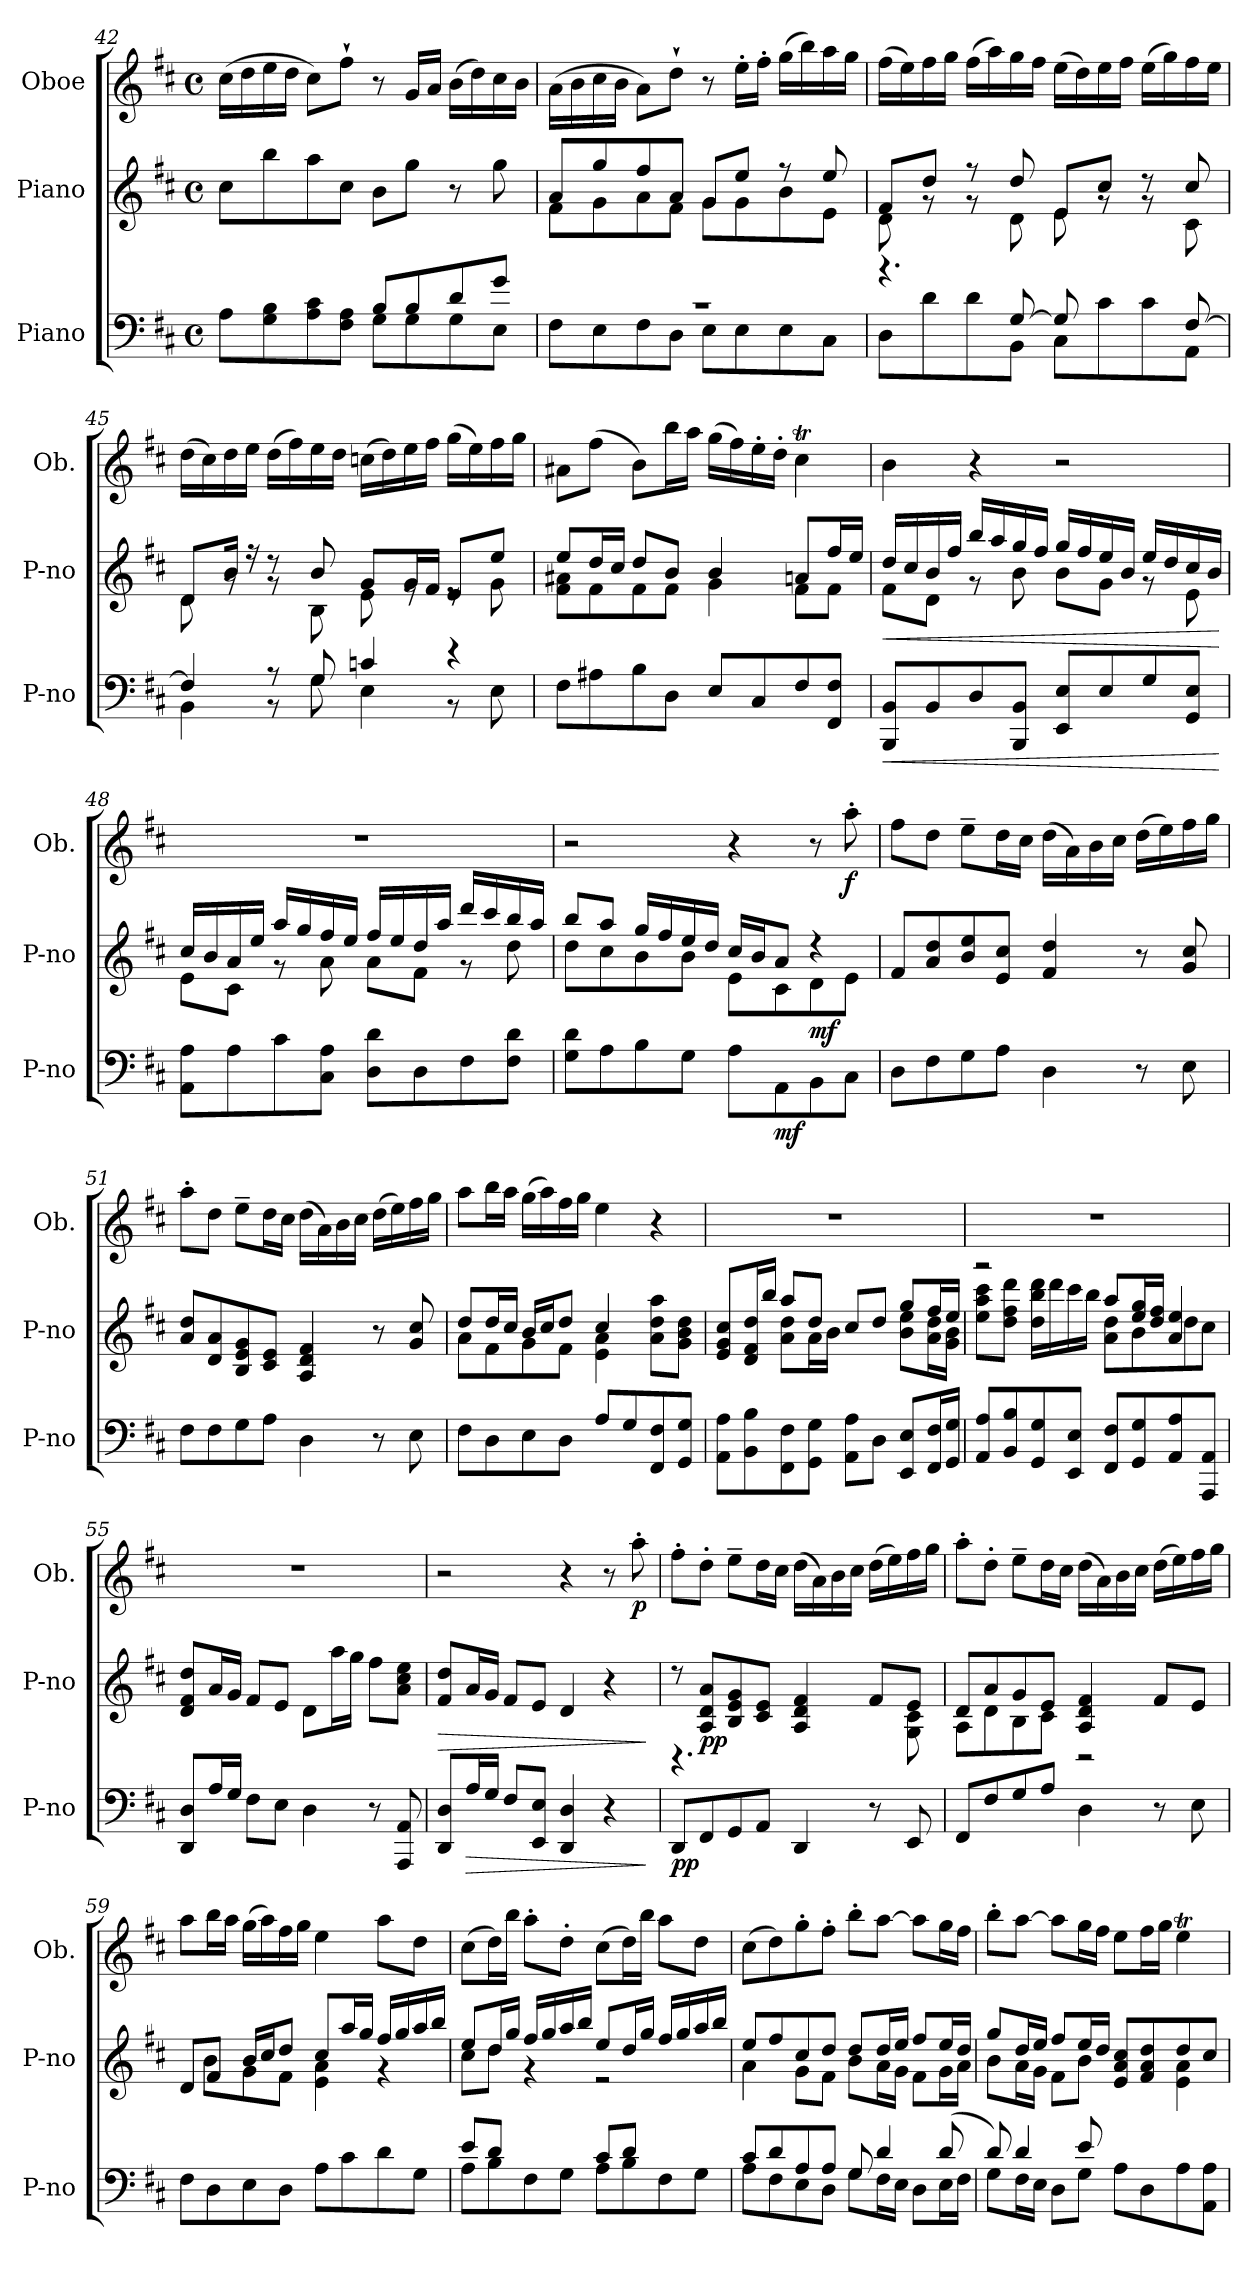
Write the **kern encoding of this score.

**kern	**dynam	**kern	**dynam	**kern	**dynam
*part3	*part3	*part2	*part2	*part1	*part1
*staff3	*staff3	*staff2	*staff2	*staff1	*staff1
*I"Piano	*	*I"Piano	*	*I"Oboe	*
*I'P-no	*	*I'P-no	*	*I'Ob.	*
*clefF4	*	*clefG2	*	*clefG2	*
*k[f#c#]	*	*k[f#c#]	*	*k[f#c#]	*
*M4/4	*	*M4/4	*	*M4/4	*
*met(c)	*	*met(c)	*	*met(c)	*
=42	=42	=42	=42	=42	=42
*^	*	*	*	*	*
8rFyy	8A\L	.	8cc#\L	.	(>16cc#\LL	.
.	.	.	.	.	16dd\	.
8ryy	8G\ 8B\	.	8bb\	.	16ee\	.
.	.	.	.	.	16dd\JJ	.
8rFyy	8A\ 8c#\	.	8aa\	.	8cc#\L)	.
8ryy	8F#\ 8A\J	.	8cc#\J	.	8ff#`\J	.
8B/L	8G\L	.	8b\L	.	8r	.
8B/	8G\	.	8gg\J	.	16g/LL	.
.	.	.	.	.	16a/JJ	.
8d/	8G\	.	8r	.	(>16b\LL	.
.	.	.	.	.	16dd\)	.
8g/J	8E\J	.	8gg\	.	16cc#\	.
.	.	.	.	.	16b\JJ	.
=43	=43	=43	=43	=43	=43	=43
*	*	*	*^	*	*	*
1r	8F#\L	.	8a/L	8f#\L	.	(>16a\LL	.
.	.	.	.	.	.	16b\	.
.	8E\	.	8gg/	8g\	.	16cc#\	.
.	.	.	.	.	.	16b\JJ	.
.	8F#\	.	8ff#/	8a\	.	8a\L)	.
.	8D\J	.	8a/J	8f#\J	.	8dd`\J	.
.	8E\L	.	8g/L	8g\L	.	8r	.
.	8E\	.	8ee/J	8g\	.	16ee'\LL	.
.	.	.	.	.	.	16ff#'\JJ	.
.	8E\	.	8r	8b\	.	(>16gg\LL	.
.	.	.	.	.	.	16bb\)	.
.	8C#\J	.	8ee/	8e\J	.	16aa\	.
.	.	.	.	.	.	16gg\JJ	.
!!LO:LB:g=z
=44	=44	=44	=44	=44	=44	=44	=44
4.r	8D\L	.	8f#/L	8d\	.	(>16ff#\LL	.
.	.	.	.	.	.	16ee\)	.
.	8d\	.	8dd/J	8rg	.	16ff#\	.
.	.	.	.	.	.	16gg\JJ	.
.	8d\	.	8r	8rg	.	(>16ff#\LL	.
.	.	.	.	.	.	16aa\)	.
[8G/	8BB\J	.	8dd/	8d\	.	16gg\	.
.	.	.	.	.	.	16ff#\JJ	.
8G/]	8C#\L	.	8e/L	8e\	.	(>16ee\LL	.
.	.	.	.	.	.	16dd\)	.
8ryy	8c#\	.	8cc#/J	8rg	.	16ee\	.
.	.	.	.	.	.	16ff#\JJ	.
8ryy	8c#\	.	8r	8rg	.	(>16ee\LL	.
.	.	.	.	.	.	16gg\)	.
[8F#/	8AA\J	.	8cc#/	8c#\	.	16ff#\	.
.	.	.	.	.	.	16ee\JJ	.
=45	=45	=45	=45	=45	=45	=45	=45
4F#/]	4BB\	.	8d/L	8d\	.	(>16dd\LL	.
.	.	.	.	.	.	16cc#\)	.
.	.	.	16b/Jk	8rg	.	16dd\	.
.	.	.	16r	.	.	16ee\JJ	.
8r	8r	.	8r	8rg	.	(>16dd\LL	.
.	.	.	.	.	.	16ff#\)	.
8G/	8G\	.	8b/	8B\	.	16ee\	.
.	.	.	.	.	.	16dd\JJ	.
4cn/	4E\	.	8g/L	8e\	.	(>16ccn\LL	.
.	.	.	.	.	.	16dd\)	.
.	.	.	16g/L	8re	.	16ee\	.
.	.	.	16f#/JJ	.	.	16ff#\JJ	.
4r	8r	.	8e/L	8re	.	(>16gg\LL	.
.	.	.	.	.	.	16ee\)	.
.	8E\	.	8ee/J	8g\	.	16ff#\	.
.	.	.	.	.	.	16gg\JJ	.
*v	*v	*	*	*	*	*	*
=46	=46	=46	=46	=46	=46	=46
8F#\L	.	8ee/L	8f#\ 8a#X\L	.	8a#X\L	.
8A#X\	.	16dd/L	8f#\	.	(>8ff#\J	.
.	.	16cc#/JJ	.	.	.	.
8B\	.	8dd/L	8f#\	.	8b\L)	.
8D\J	.	8b/J	8f#\J	.	16bb\L	.
.	.	.	.	.	16aa\JJ	.
8E/L	.	4b/	4g\	.	(>16gg\LL	.
.	.	.	.	.	16ff#\)	.
8C#/	.	.	.	.	16ee'\	.
.	.	.	.	.	16dd'\JJ	.
8F#/	.	8an/L	8f#\L	.	4cc#t\	.
8FF#/ 8F#/J	.	16ff#/L	8f#\J	.	.	.
.	.	16ee/JJ	.	.	.	.
!!LO:LB:g=z
=47	=47	=47	=47	=47	=47	=47
!	!LO:HP:b	!	!	!LO:HP:b	!	!
8BBB/ 8BB/L	<	16dd/LL	8f#\L	<	4b\	.
.	.	16cc#/	.	.	.	.
8BB/	.	16b/	8d\J	.	.	.
.	.	16ff#/JJ	.	.	.	.
8D/	.	16bb/LL	8rg	.	4r	.
.	.	16aa/	.	.	.	.
8BBB/ 8BB/J	.	16gg/	8b\	.	.	.
.	.	16ff#/JJ	.	.	.	.
8EE/ 8E/L	.	16gg/LL	8b\L	.	2r	.
.	.	16ff#/	.	.	.	.
8E/	.	16ee/	8g\J	.	.	.
.	.	16b/JJ	.	.	.	.
8G/	.	16ee/LL	8rg	.	.	.
.	.	16dd/	.	.	.	.
8GG/ 8E/J	.	16cc#/	8e\	.	.	.
.	.	16b/JJ	.	.	.	.
*	*	*v	*v	*	*	*
.	[	.	[	.	.
=48	=48	=48	=48	=48	=48
*	*	*^	*	*	*
8AA\ 8A\L	.	16cc#/LL	8e\L	.	1r	.
.	.	16b/	.	.	.	.
8A\	.	16a/	8c#\J	.	.	.
.	.	16ee/JJ	.	.	.	.
8c#\	.	16aa/LL	8rg	.	.	.
.	.	16gg/	.	.	.	.
8C#\ 8A\J	.	16ff#/	8a\	.	.	.
.	.	16ee/JJ	.	.	.	.
8D\ 8d\L	.	16ff#/LL	8a\L	.	.	.
.	.	16ee/	.	.	.	.
8D\	.	16dd/	8f#\J	.	.	.
.	.	16aa/JJ	.	.	.	.
8F#\	.	16ddd/LL	8rg	.	.	.
.	.	16ccc#/	.	.	.	.
8F#\ 8d\J	.	16bb/	8dd\	.	.	.
.	.	16aa/JJ	.	.	.	.
=49	=49	=49	=49	=49	=49	=49
8G\ 8d\L	.	8bb/L	8dd\L	.	2r	.
8A\	.	8aa/J	8cc#\	.	.	.
8B\	.	16gg/LL	8b\	.	.	.
.	.	16ff#/	.	.	.	.
8G\J	.	16ee/	8b\J	.	.	.
.	.	16dd/JJ	.	.	.	.
8A\L	.	16cc#/LL	8e\L	.	4r	.
.	.	16b/J	.	.	.	.
!	!LO:DY:b	!	!	!	!	!
8AA\	mf	8a/J	8c#\	.	.	.
!	!	!	!	!LO:DY:b	!	!
8BB\	.	4r	8d\	mf	8r	.
!	!	!	!	!	!	!LO:DY:b
8C#\J	.	.	8e\J	.	8aa'\	f
*	*	*v	*v	*	*	*
!!LO:PB:g=z
=50	=50	=50	=50	=50	=50
8D\L	.	8f#/L	.	8ff#\L	.
8F#\	.	8a/ 8dd/	.	8dd\J	.
8G\	.	8b/ 8ee/	.	8ee~\L	.
8A\J	.	8e/ 8cc#/J	.	16dd\L	.
.	.	.	.	16cc#\JJ	.
4D\	.	4f#/ 4dd/	.	(>16dd\LL	.
.	.	.	.	16a\)	.
.	.	.	.	16b\	.
.	.	.	.	16cc#\JJ	.
8r	.	8r	.	(>16dd\LL	.
.	.	.	.	16ee\)	.
8E\	.	8g/ 8cc#/	.	16ff#\	.
.	.	.	.	16gg\JJ	.
=51	=51	=51	=51	=51	=51
8F#\L	.	8a/ 8dd/L	.	8aa'\L	.
8F#\	.	8d/ 8a/	.	8dd\J	.
8G\	.	8B/ 8e/ 8g/	.	8ee~\L	.
8A\J	.	8c#/ 8e/J	.	16dd\L	.
.	.	.	.	16cc#\JJ	.
4D\	.	4A/ 4d/ 4f#/	.	(>16dd\LL	.
.	.	.	.	16a\)	.
.	.	.	.	16b\	.
.	.	.	.	16cc#\JJ	.
8r	.	8r	.	(>16dd\LL	.
.	.	.	.	16ee\)	.
8E\	.	8g/ 8cc#/	.	16ff#\	.
.	.	.	.	16gg\JJ	.
=52	=52	=52	=52	=52	=52
*	*	*^	*	*	*
8F#\L	.	8dd/L	8a\L	.	8aa\L	.
8D\	.	16dd/L	8f#\	.	16bb\L	.
.	.	16cc#/JJ	.	.	16aa\JJ	.
8E\	.	16b/LL	8g\	.	(>16gg\LL	.
.	.	16cc#/J	.	.	16aa\)	.
8D\J	.	8dd/J	8f#\J	.	16ff#\	.
.	.	.	.	.	16gg\JJ	.
8A/L	.	4cc#/	4e\ 4a\	.	4ee\	.
8G/	.	.	.	.	.	.
8FF#/ 8F#/	.	4ryy	8a\ 8dd\ 8aa\L	.	4r	.
8GG/ 8G/J	.	.	8g\ 8b\ 8dd\J	.	.	.
!!LO:LB:g=z
=53	=53	=53	=53	=53	=53	=53
8AA\ 8A\L	.	8e/ 8g/ 8cc#/L	4ryy	.	1r	.
8BB\ 8B\	.	16d/ 16f#/ 16dd/L	.	.	.	.
.	.	16bb/JJ	.	.	.	.
8FF#\ 8F#\	.	8aa/L	8a\ 8dd\L	.	.	.
8GG\ 8G\J	.	8dd/J	16a\L	.	.	.
.	.	.	16b\JJ	.	.	.
8AA\ 8A\L	.	8cc#/L	4ryy	.	.	.
8D\J	.	8dd/J	.	.	.	.
8EE/ 8E/L	.	8gg/L	8b\ 8ee\L	.	.	.
16FF#/ 16F#/L	.	16ff#/L	16a\ 16dd\L	.	.	.
16GG/ 16G/JJ	.	16ee/JJ	16g\ 16b\JJ	.	.	.
=54	=54	=54	=54	=54	=54	=54
8AA/ 8A/L	.	2r	8ee\ 8aa\ 8ccc#\L	.	1r	.
8BB/ 8B/	.	.	8dd\ 8ff#\ 8ddd\J	.	.	.
8GG/ 8G/	.	.	16dd\ 16bb\ 16ddd\LL	.	.	.
.	.	.	16ddd\	.	.	.
8EE/ 8E/J	.	.	16ccc#\	.	.	.
.	.	.	16bb\JJ	.	.	.
8FF#/ 8F#/L	.	8aa/L	8a\ 8dd\L	.	.	.
8GG/ 8G/	.	16ee/ 16gg/L	8b\	.	.	.
.	.	16dd/ 16ff#/JJ	.	.	.	.
8AA/ 8A/	.	4a/ 4ee/	8dd\	.	.	.
8AAA/ 8AA/J	.	.	8cc#\J	.	.	.
*	*	*v	*v	*	*	*
=55	=55	=55	=55	=55	=55
8DD/ 8D/L	.	8d/ 8f#/ 8dd/L	.	1r	.
16A/L	.	16a/L	.	.	.
16G/JJ	.	16g/JJ	.	.	.
8F#\L	.	8f#/L	.	.	.
8E\J	.	8e/J	.	.	.
4D\	.	8d\L	.	.	.
.	.	16aa\L	.	.	.
.	.	16gg\JJ	.	.	.
8r	.	8ff#\L	.	.	.
8AAA/ 8AA/	.	8a\ 8cc#\ 8ee\J	.	.	.
=56	=56	=56	=56	=56	=56
!	!	!	!LO:HP:b	!	!
8DD/ 8D/L	.	8f#/ 8dd/L	>	2r	.
!	!LO:HP:b	!	!	!	!
16A/L	>	16a/L	.	.	.
16G/JJ	.	16g/JJ	.	.	.
8F#/L	.	8f#/L	.	.	.
8EE/ 8E/J	.	8e/J	.	.	.
4DD/ 4D/	.	4d/	.	4r	.
4r	.	4r	.	8r	.
!	!	!	!	!	!LO:DY:b
.	.	.	.	8aa'\	p
.	]	.	]	.	.
!!LO:LB:g=z
=57	=57	=57	=57	=57	=57
*	*	*^	*	*	*
!	!LO:DY:b	!	!	!	!	!
8DD/L	pp	8r	4.r	.	8ff#'\L	.
!	!	!	!	!LO:DY:b	!	!
8FF#/	.	8A/ 8d/ 8a/L	.	pp	8dd'\J	.
8GG/	.	8B/ 8e/ 8g/	.	.	8ee~\L	.
8AA/J	.	8c#/ 8e/J	8ryy	.	16dd\L	.
.	.	.	.	.	16cc#\JJ	.
4DD/	.	4A/ 4d/ 4f#/	8ryy	.	(>16dd\LL	.
.	.	.	.	.	16a\)	.
.	.	.	8ryy	.	16b\	.
.	.	.	.	.	16cc#\JJ	.
8r	.	8f#/L	8ryy	.	(>16dd\LL	.
.	.	.	.	.	16ee\)	.
8EE/	.	8e/J	8G\ 8c#\	.	16ff#\	.
.	.	.	.	.	16gg\JJ	.
=58	=58	=58	=58	=58	=58	=58
8FF#/L	.	8d/L	8A\L	.	8aa'\L	.
8F#/	.	8a/	8d\	.	8dd'\J	.
8G/	.	8g/	8B\	.	8ee~\L	.
8A/J	.	8e/J	8c#\J	.	16dd\L	.
.	.	.	.	.	16cc#\JJ	.
4D\	.	4A/ 4d/ 4f#/	2r	.	(>16dd\LL	.
.	.	.	.	.	16a\)	.
.	.	.	.	.	16b\	.
.	.	.	.	.	16cc#\JJ	.
8r	.	8f#/L	.	.	(>16dd\LL	.
.	.	.	.	.	16ee\)	.
8E\	.	8e/J	.	.	16ff#\	.
.	.	.	.	.	16gg\JJ	.
=59	=59	=59	=59	=59	=59	=59
8F#\L	.	8d/L	8ryy	.	8aa\L	.
8D\	.	8f#/J	8b\L	.	16bb\L	.
.	.	.	.	.	16aa\JJ	.
8E\	.	16b/LL	8g\	.	(>16gg\LL	.
.	.	16cc#/J	.	.	16aa\)	.
8D\J	.	8dd/J	8f#\J	.	16ff#\	.
.	.	.	.	.	16gg\JJ	.
8A\L	.	8cc#/L	4e\ 4a\	.	4ee\	.
8c#\	.	16aa/L	.	.	.	.
.	.	16gg/JJ	.	.	.	.
8d\	.	16ff#/LL	4r	.	8aa\L	.
.	.	16gg/	.	.	.	.
8G\J	.	16aa/	.	.	8dd\J	.
.	.	16bb/JJ	.	.	.	.
!!LO:LB:g=z
=60	=60	=60	=60	=60	=60	=60
*^	*	*	*	*	*	*
8e/L	8A\L	.	8ee/L	8cc#\L	.	(>8cc#\L	.
8d/J	8B\	.	16dd/L	8dd\J	.	16dd\L)	.
.	.	.	16gg/JJ	.	.	16bb\JJ	.
8ryy	8F#\	.	16ff#/LL	4r	.	8aa'\L	.
.	.	.	16gg/	.	.	.	.
8ryy	8G\J	.	16aa/	.	.	8dd'\J	.
.	.	.	16bb/JJ	.	.	.	.
8c#/L	8A\L	.	8ee/L	2r	.	(>8cc#\L	.
8d/J	8B\	.	16dd/L	.	.	16dd\L)	.
.	.	.	16gg/JJ	.	.	16bb\JJ	.
4ryy	8F#\	.	16ff#/LL	.	.	8aa\L	.
.	.	.	16gg/	.	.	.	.
.	8G\J	.	16aa/	.	.	8dd\J	.
.	.	.	16bb/JJ	.	.	.	.
=61	=61	=61	=61	=61	=61	=61	=61
8c#/L	8A\L	.	8ee/L	4a\	.	(>8cc#\L	.
8d/	8F#\	.	8ff#/	.	.	8dd\)	.
8A/	8E\	.	8cc#/	8g\L	.	8gg'\	.
8A/J	8D\J	.	8dd/J	8f#\J	.	8ff#'\J	.
8G/	8G\L	.	8dd/L	8b\L	.	8bb'\L	.
4d/	16F#\L	.	16dd/L	16a\L	.	[8aa\J	.
.	16E\JJ	.	16ee/JJ	16g\JJ	.	.	.
.	8D\L	.	8ff#/L	8f#\L	.	8aa\L]	.
(>8d/	16E\L	.	16ee/L	16g\L	.	16gg\L	.
.	16F#\JJ	.	16dd/JJ	16a\JJ	.	16ff#\JJ	.
=62	=62	=62	=62	=62	=62	=62	=62
8d/)	8G\L	.	8gg/L	8b\L	.	8bb'\L	.
4d/	16F#\L	.	16dd/L	16a\L	.	[8aa\J	.
.	16E\JJ	.	16ee/JJ	16g\JJ	.	.	.
.	8D\L	.	8ff#/L	8f#\L	.	8aa\L]	.
8e/	8G\J	.	16ee/L	8b\J	.	16gg\L	.
.	.	.	16dd/JJ	.	.	16ff#\JJ	.
2ryy	8A\L	.	8e/ 8a/ 8cc#/L	4ryy	.	8ee\L	.
.	8D\	.	8f#/ 8a/ 8dd/	.	.	16ff#\L	.
.	.	.	.	.	.	16gg\JJ	.
.	8A\	.	8dd/	4e\ 4a\	.	4eeT\	.
.	8AA\ 8A\J	.	8cc#/J	.	.	.	.
*v	*v	*	*	*	*	*	*
*	*	*v	*v	*	*	*
=	=	=	=	=	=
*-	*-	*-	*-	*-	*-
